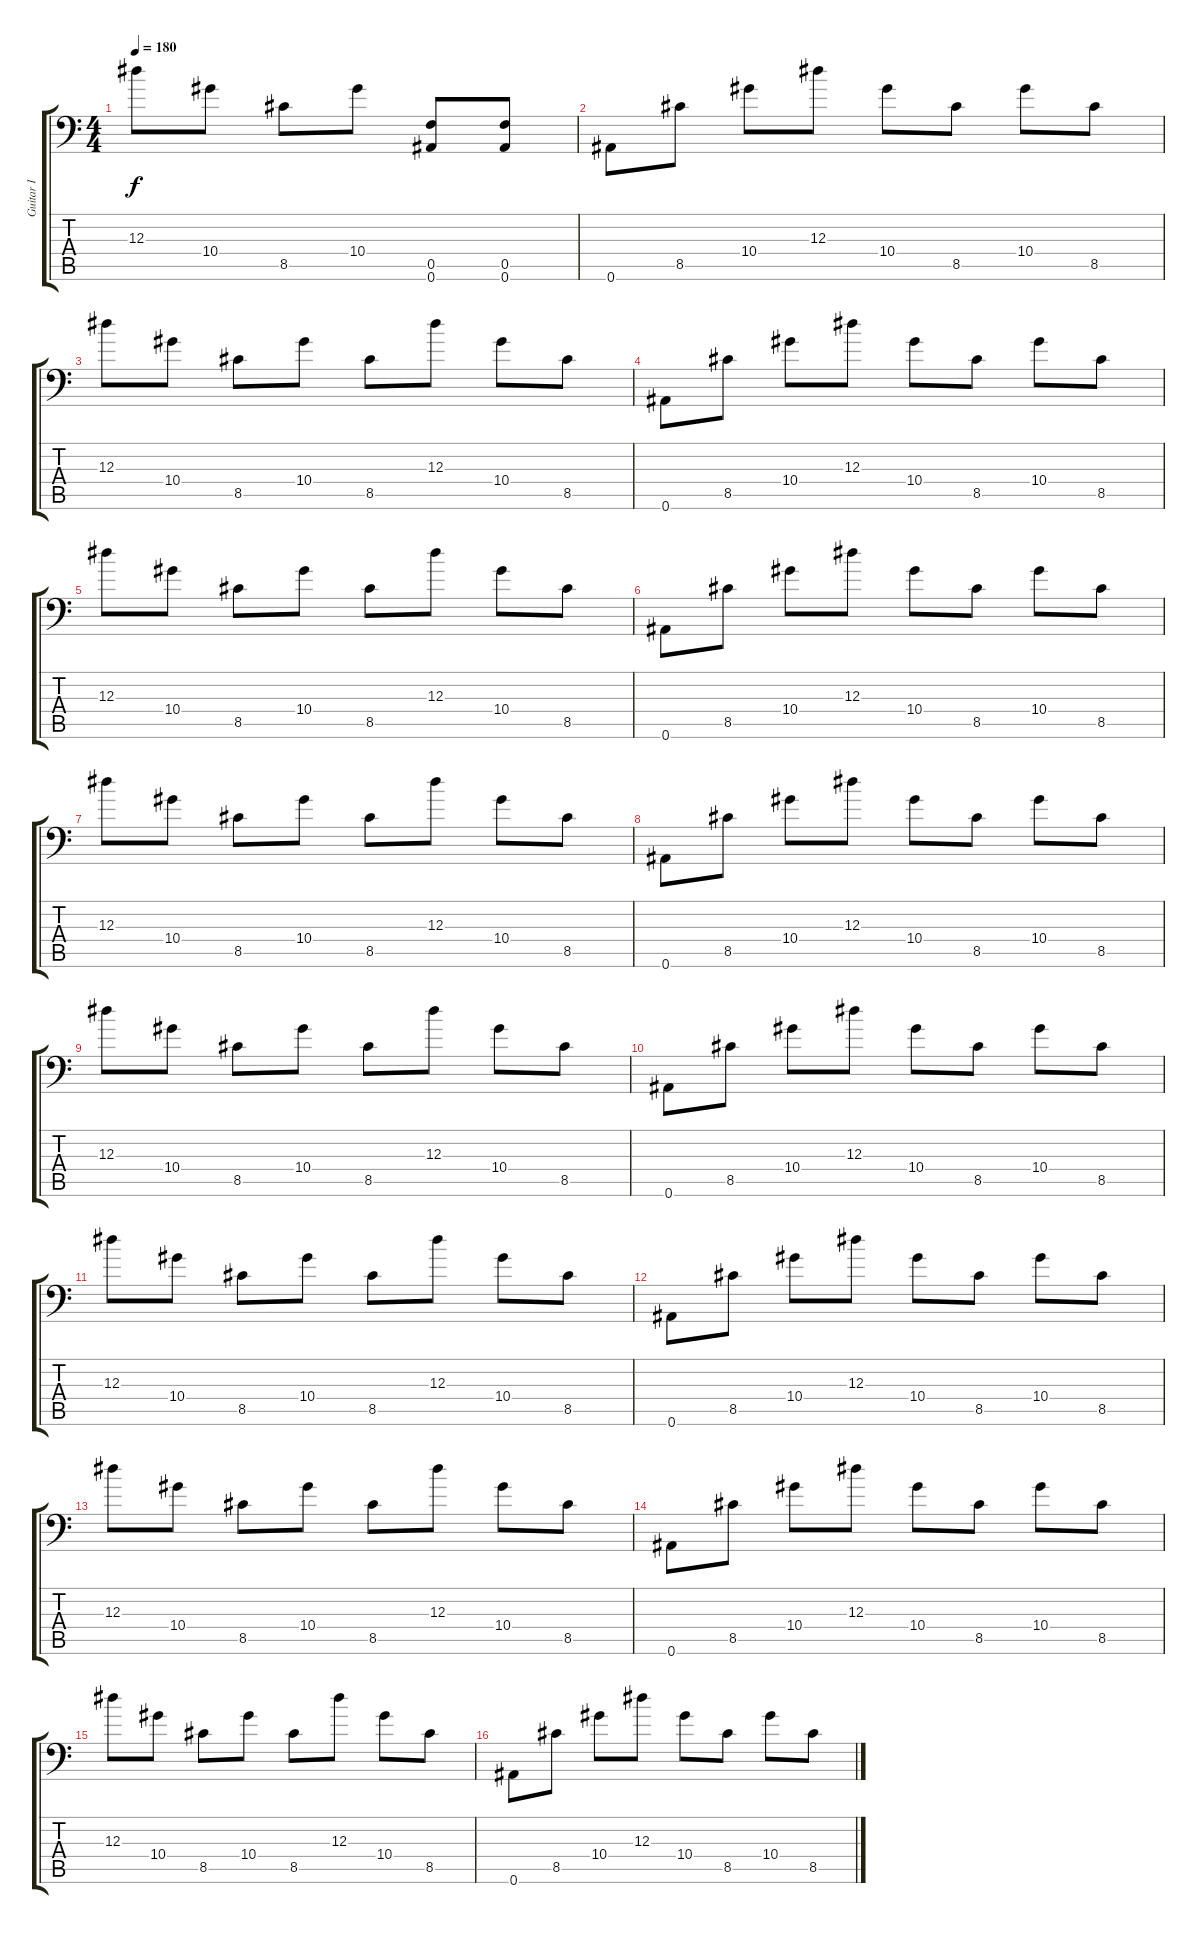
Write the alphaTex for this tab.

\track ("Guitar I" "Guitar I") {instrument distortionguitar}
\staff {score tabs}
\tuning (C4 G3 Eb3 Bb2 F2 Bb1) {hide}
\ts (4 4)
\tempo 180
\clef f4
\ks c
12.3.8{dy f} 10.4.8 8.5.8 10.4.8 (0.5 0.6).8 (0.5 0.6).8 |
0.6.8 8.5.8 10.4.8 12.3.8 10.4.8 8.5.8 10.4.8 8.5.8 |
12.3.8 10.4.8 8.5.8 10.4.8 8.5.8 12.3.8 10.4.8 8.5.8 |
0.6.8 8.5.8 10.4.8 12.3.8 10.4.8 8.5.8 10.4.8 8.5.8 |
12.3.8 10.4.8 8.5.8 10.4.8 8.5.8 12.3.8 10.4.8 8.5.8 |
0.6.8 8.5.8 10.4.8 12.3.8 10.4.8 8.5.8 10.4.8 8.5.8 |
12.3.8 10.4.8 8.5.8 10.4.8 8.5.8 12.3.8 10.4.8 8.5.8 |
0.6.8 8.5.8 10.4.8 12.3.8 10.4.8 8.5.8 10.4.8 8.5.8 |
12.3.8 10.4.8 8.5.8 10.4.8 8.5.8 12.3.8 10.4.8 8.5.8 |
0.6.8 8.5.8 10.4.8 12.3.8 10.4.8 8.5.8 10.4.8 8.5.8 |
12.3.8 10.4.8 8.5.8 10.4.8 8.5.8 12.3.8 10.4.8 8.5.8 |
0.6.8 8.5.8 10.4.8 12.3.8 10.4.8 8.5.8 10.4.8 8.5.8 |
12.3.8 10.4.8 8.5.8 10.4.8 8.5.8 12.3.8 10.4.8 8.5.8 |
0.6.8 8.5.8 10.4.8 12.3.8 10.4.8 8.5.8 10.4.8 8.5.8 |
12.3.8 10.4.8 8.5.8 10.4.8 8.5.8 12.3.8 10.4.8 8.5.8 |
0.6.8 8.5.8 10.4.8 12.3.8 10.4.8 8.5.8 10.4.8 8.5.8
